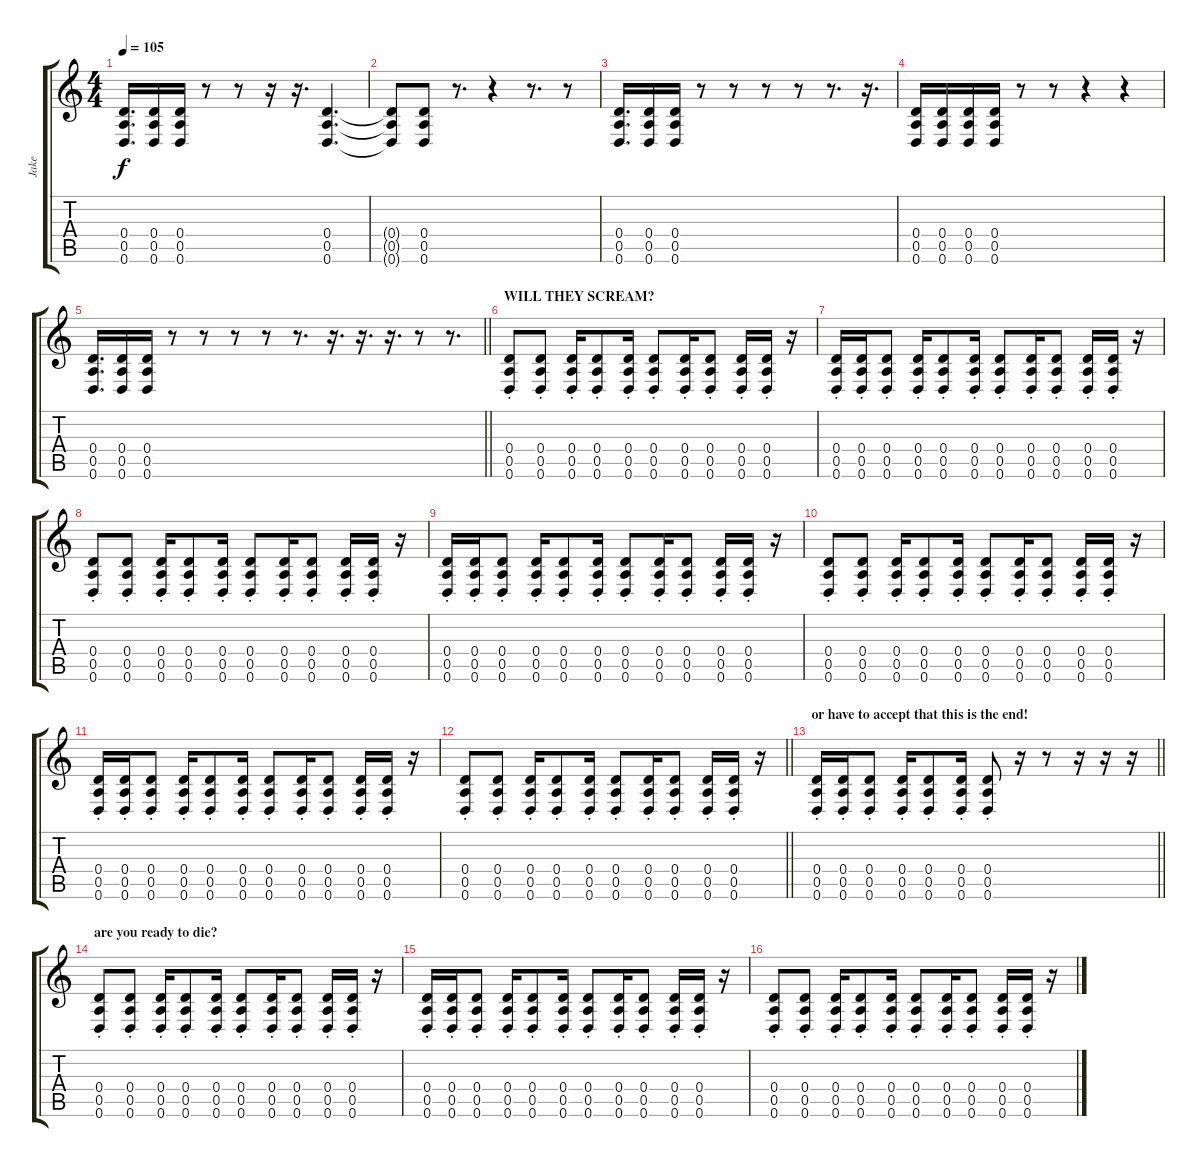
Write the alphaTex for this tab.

\track ("Jake" "Jake") {instrument distortionguitar}
\staff {score tabs}
\tuning (E4 B3 G3 D3 A2 D2) {hide}
\ts (4 4)
\tempo 105
\clef g2
\ks c
(0.4 0.5 0.6).16{d dy f} (0.4 0.5 0.6).16 (0.4 0.5 0.6).16 r.8 r.8 r.16 r.16{d} (0.4 0.5 0.6).4{d} |
(0.4{t} 0.5{t} 0.6{t}).8 (0.4 0.5 0.6).8 r.8{d} r.4 r.8{d} r.8 |
(0.4 0.5 0.6).16{d} (0.4 0.5 0.6).16 (0.4 0.5 0.6).16 r.8 r.8 r.8 r.8 r.8{d} r.16{d} |
(0.4 0.5 0.6).16 (0.4 0.5 0.6).16 (0.4 0.5 0.6).16 (0.4 0.5 0.6).16 r.8 r.8 r.4 r.4 |
\barLineRight lightlight
(0.4 0.5 0.6).16{d} (0.4 0.5 0.6).16 (0.4 0.5 0.6).16 r.8 r.8 r.8 r.8 r.8{d} r.16{d} r.16{d} r.16{d} r.8 r.8{d} |
\section ("" "WILL THEY SCREAM?")
(0.4{st} 0.5{st} 0.6{st}).8 (0.4{st} 0.5{st} 0.6{st}).8 (0.4{st} 0.5{st} 0.6{st}).16 (0.4{st} 0.5{st} 0.6{st}).8 (0.4{st} 0.5{st} 0.6{st}).16 (0.4{st} 0.5{st} 0.6{st}).8 (0.4{st} 0.5{st} 0.6{st}).16 (0.4{st} 0.5{st} 0.6{st}).8 (0.4{st} 0.5{st} 0.6{st}).16 (0.4{st} 0.5{st} 0.6{st}).16 r.16 |
(0.4{st} 0.5{st} 0.6{st}).16 (0.4{st} 0.5{st} 0.6{st}).16 (0.4{st} 0.5{st} 0.6{st}).8 (0.4{st} 0.5{st} 0.6{st}).16 (0.4{st} 0.5{st} 0.6{st}).8 (0.4{st} 0.5{st} 0.6{st}).16 (0.4{st} 0.5{st} 0.6{st}).8 (0.4{st} 0.5{st} 0.6{st}).16 (0.4{st} 0.5{st} 0.6{st}).8 (0.4{st} 0.5{st} 0.6{st}).16 (0.4{st} 0.5{st} 0.6{st}).16 r.16 |
(0.4{st} 0.5{st} 0.6{st}).8 (0.4{st} 0.5{st} 0.6{st}).8 (0.4{st} 0.5{st} 0.6{st}).16 (0.4{st} 0.5{st} 0.6{st}).8 (0.4{st} 0.5{st} 0.6{st}).16 (0.4{st} 0.5{st} 0.6{st}).8 (0.4{st} 0.5{st} 0.6{st}).16 (0.4{st} 0.5{st} 0.6{st}).8 (0.4{st} 0.5{st} 0.6{st}).16 (0.4{st} 0.5{st} 0.6{st}).16 r.16 |
(0.4{st} 0.5{st} 0.6{st}).16 (0.4{st} 0.5{st} 0.6{st}).16 (0.4{st} 0.5{st} 0.6{st}).8 (0.4{st} 0.5{st} 0.6{st}).16 (0.4{st} 0.5{st} 0.6{st}).8 (0.4{st} 0.5{st} 0.6{st}).16 (0.4{st} 0.5{st} 0.6{st}).8 (0.4{st} 0.5{st} 0.6{st}).16 (0.4{st} 0.5{st} 0.6{st}).8 (0.4{st} 0.5{st} 0.6{st}).16 (0.4{st} 0.5{st} 0.6{st}).16 r.16 |
(0.4{st} 0.5{st} 0.6{st}).8 (0.4{st} 0.5{st} 0.6{st}).8 (0.4{st} 0.5{st} 0.6{st}).16 (0.4{st} 0.5{st} 0.6{st}).8 (0.4{st} 0.5{st} 0.6{st}).16 (0.4{st} 0.5{st} 0.6{st}).8 (0.4{st} 0.5{st} 0.6{st}).16 (0.4{st} 0.5{st} 0.6{st}).8 (0.4{st} 0.5{st} 0.6{st}).16 (0.4{st} 0.5{st} 0.6{st}).16 r.16 |
(0.4{st} 0.5{st} 0.6{st}).16 (0.4{st} 0.5{st} 0.6{st}).16 (0.4{st} 0.5{st} 0.6{st}).8 (0.4{st} 0.5{st} 0.6{st}).16 (0.4{st} 0.5{st} 0.6{st}).8 (0.4{st} 0.5{st} 0.6{st}).16 (0.4{st} 0.5{st} 0.6{st}).8 (0.4{st} 0.5{st} 0.6{st}).16 (0.4{st} 0.5{st} 0.6{st}).8 (0.4{st} 0.5{st} 0.6{st}).16 (0.4{st} 0.5{st} 0.6{st}).16 r.16 |
\barLineRight lightlight
(0.4{st} 0.5{st} 0.6{st}).8 (0.4{st} 0.5{st} 0.6{st}).8 (0.4{st} 0.5{st} 0.6{st}).16 (0.4{st} 0.5{st} 0.6{st}).8 (0.4{st} 0.5{st} 0.6{st}).16 (0.4{st} 0.5{st} 0.6{st}).8 (0.4{st} 0.5{st} 0.6{st}).16 (0.4{st} 0.5{st} 0.6{st}).8 (0.4{st} 0.5{st} 0.6{st}).16 (0.4{st} 0.5{st} 0.6{st}).16 r.16 |
\section ("" "or have to accept that this is the end!")
\barLineRight lightlight
(0.4{st} 0.5 0.6).16 (0.4{st} 0.5 0.6).16 (0.4{st} 0.5 0.6).8 (0.4{st} 0.5 0.6).16 (0.4{st} 0.5 0.6).8 (0.4{st} 0.5 0.6).16 (0.4{st} 0.5 0.6).8 r.16 r.8 r.16 r.16 r.16 |
\section ("" "are you ready to die?")
(0.4{st} 0.5{st} 0.6{st}).8 (0.4{st} 0.5{st} 0.6{st}).8 (0.4{st} 0.5{st} 0.6{st}).16 (0.4{st} 0.5{st} 0.6{st}).8 (0.4{st} 0.5{st} 0.6{st}).16 (0.4{st} 0.5{st} 0.6{st}).8 (0.4{st} 0.5{st} 0.6{st}).16 (0.4{st} 0.5{st} 0.6{st}).8 (0.4{st} 0.5{st} 0.6{st}).16 (0.4{st} 0.5{st} 0.6{st}).16 r.16 |
(0.4{st} 0.5{st} 0.6{st}).16 (0.4{st} 0.5{st} 0.6{st}).16 (0.4{st} 0.5{st} 0.6{st}).8 (0.4{st} 0.5{st} 0.6{st}).16 (0.4{st} 0.5{st} 0.6{st}).8 (0.4{st} 0.5{st} 0.6{st}).16 (0.4{st} 0.5{st} 0.6{st}).8 (0.4{st} 0.5{st} 0.6{st}).16 (0.4{st} 0.5{st} 0.6{st}).8 (0.4{st} 0.5{st} 0.6{st}).16 (0.4{st} 0.5{st} 0.6{st}).16 r.16 |
(0.4{st} 0.5{st} 0.6{st}).8 (0.4{st} 0.5{st} 0.6{st}).8 (0.4{st} 0.5{st} 0.6{st}).16 (0.4{st} 0.5{st} 0.6{st}).8 (0.4{st} 0.5{st} 0.6{st}).16 (0.4{st} 0.5{st} 0.6{st}).8 (0.4{st} 0.5{st} 0.6{st}).16 (0.4{st} 0.5{st} 0.6{st}).8 (0.4{st} 0.5{st} 0.6{st}).16 (0.4{st} 0.5{st} 0.6{st}).16 r.16
